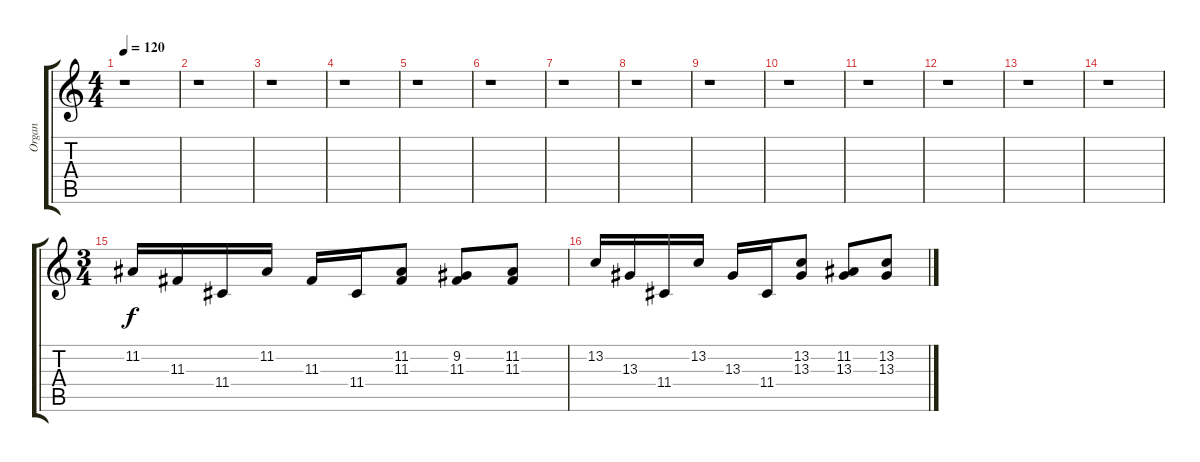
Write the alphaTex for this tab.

\track ("Organ" "Organ") {instrument drawbarorgan}
\staff {score tabs}
\tuning (E4 B3 G3 D3 A2 E2) {hide}
\ts (4 4)
\tempo 120
\clef g2
\ks c
r.1{dy f} |
r.1 |
r.1 |
r.1 |
r.1 |
r.1 |
r.1 |
r.1 |
r.1 |
r.1 |
r.1 |
r.1 |
r.1 |
r.1 |
\ts (3 4)
11.2.16 11.3.16 11.4.16 11.2.16 11.3.16 11.4.16 (11.2 11.3).8 (9.2 11.3).8 (11.2 11.3).8 |
13.2.16 13.3.16 11.4.16 13.2.16 13.3.16 11.4.16 (13.2 13.3).8 (11.2 13.3).8 (13.2 13.3).8
